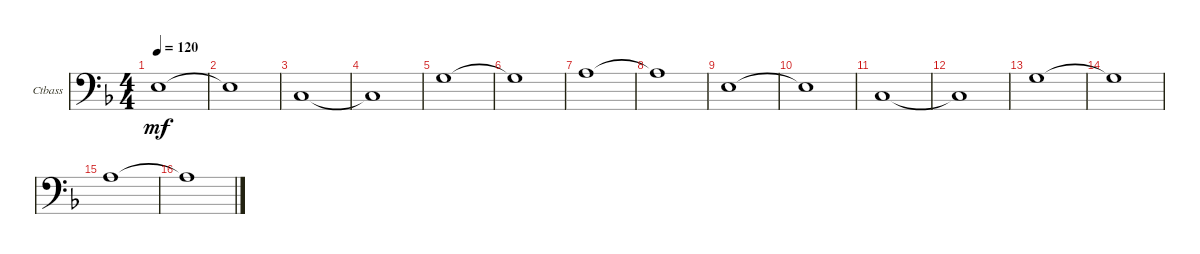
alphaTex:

\defaultSystemsLayout 4
\bracketExtendMode groupsimilarinstruments
\multiBarRest
\firstSystemTrackNameOrientation horizontal
\otherSystemsTrackNameOrientation horizontal
\track ("Contrabass" "Ctbass") {multiBarRest instrument contrabass}
\staff {score}
\tuning (G2 D2 A1 E1)
\ts (4 4)
\tempo 120
\clef f4
\ks dminor
7.3.1{dy mf instrument contrabass} |
7.3{t}.1 |
8.4.1 |
8.4{t}.1 |
10.3.1 |
10.3{t}.1 |
12.3.1 |
12.3{t}.1 |
7.3.1 |
7.3{t}.1 |
8.4.1 |
8.4{t}.1 |
10.3.1 |
10.3{t}.1 |
12.3.1 |
12.3{t}.1
